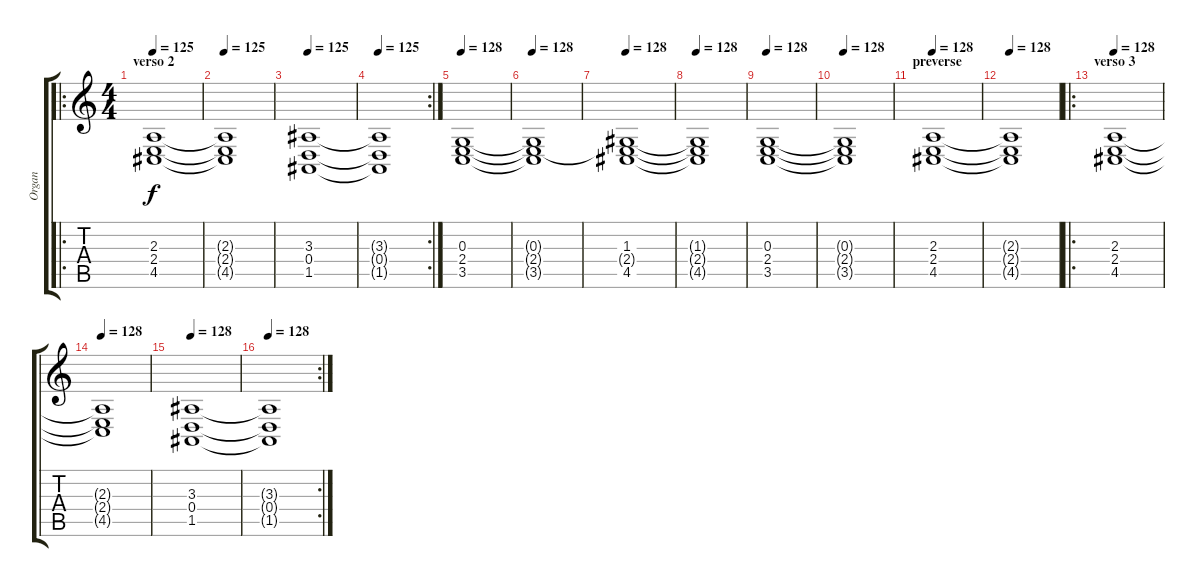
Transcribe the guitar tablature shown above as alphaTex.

\track ("Organ" "Organ") {instrument drawbarorgan}
\staff {score tabs}
\tuning (E4 B3 G3 D3 A2 E2) {hide}
\ro
\ts (4 4)
\section ("" "verso 2")
\tempo 125
\clef g2
\ks c
(2.3 2.4 4.5).1{dy f} |
\tempo 125
(2.3{t} 2.4{t} 4.5{t}).1 |
\tempo 125
(3.3 0.4 1.5).1 |
\rc 2
\tempo 125
(3.3{t} 0.4{t} 1.5{t}).1 |
\tempo 128
(0.3 2.4 3.5).1 |
\tempo 128
(0.3{t} 2.4{t} 3.5{t}).1 |
\tempo 128
(1.3 2.4{t} 4.5).1 |
\tempo 128
(1.3{t} 2.4{t} 4.5{t}).1 |
\tempo 128
(0.3 2.4 3.5).1 |
\tempo 128
(0.3{t} 2.4{t} 3.5{t}).1 |
\section ("" "preverse")
\tempo 128
(2.3 2.4 4.5).1 |
\tempo 128
(2.3{t} 2.4{t} 4.5{t}).1 |
\ro
\section ("" "verso 3")
\tempo 128
(2.3 2.4 4.5).1 |
\tempo 128
(2.3{t} 2.4{t} 4.5{t}).1 |
\tempo 128
(3.3 0.4 1.5).1 |
\rc 2
\tempo 128
(3.3{t} 0.4{t} 1.5{t}).1
